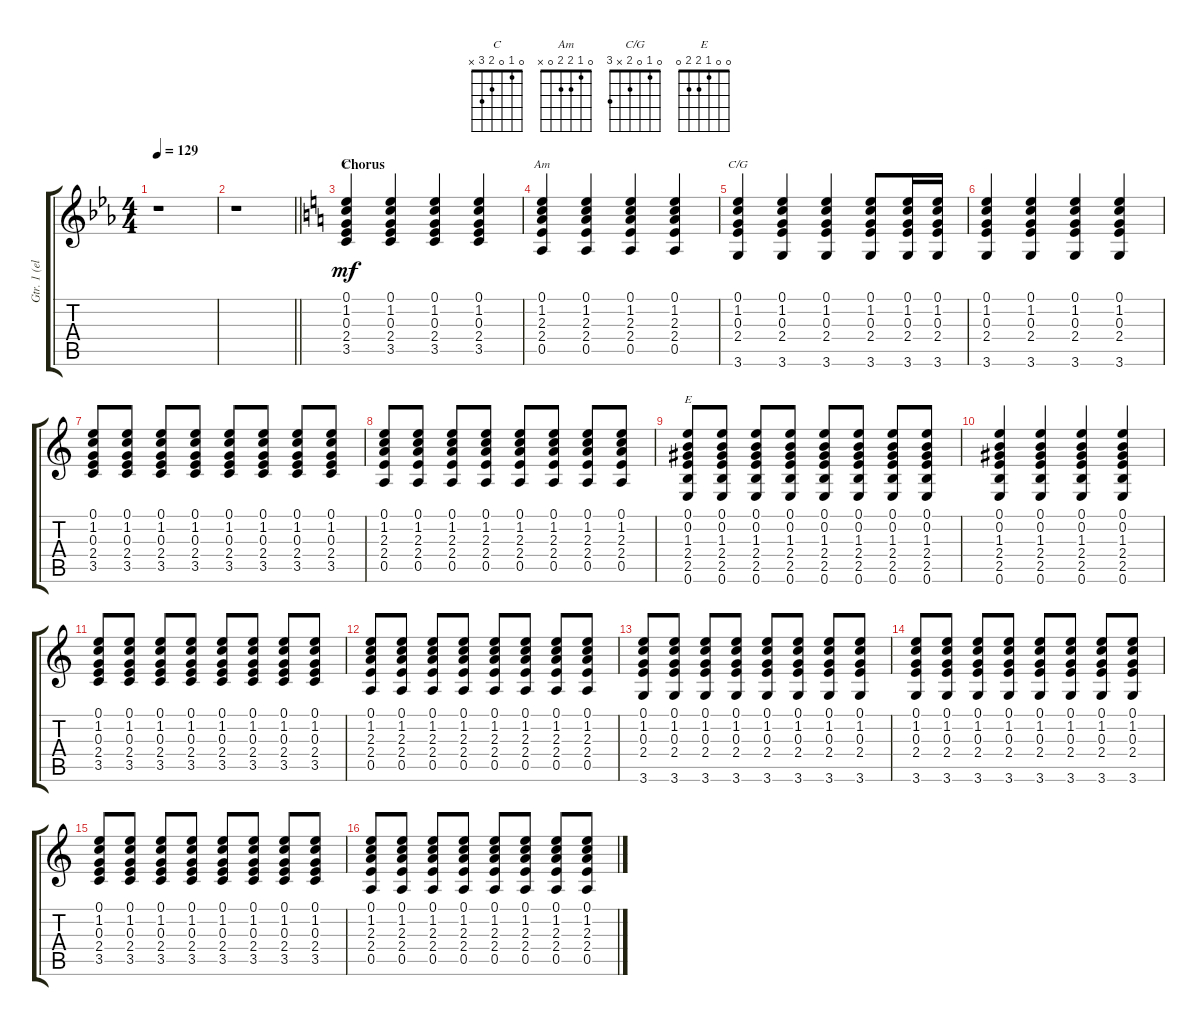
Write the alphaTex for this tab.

\track ("Gtr. 1 (elec.)" "Gtr. 1 (el") {instrument overdrivenguitar}
\staff {score tabs}
\tuning (E4 B3 G3 D3 A2 E2) {hide}
\chord ("C" 0 1 0 2 3 x)
\chord ("Am" 0 1 2 2 0 x)
\chord ("C/G" 0 1 0 2 x 3)
\chord ("E" 0 0 1 2 2 0)
\ts (4 4)
\tempo 129
\clef g2
\ks eb
r.1{dy mf} |
\barLineRight lightlight
r.1 |
\section ("" "Chorus")
\ks c
(0.1 1.2 0.3 2.4 3.5).4{ch "C"} (0.1 1.2 0.3 2.4 3.5).4 (0.1 1.2 0.3 2.4 3.5).4 (0.1 1.2 0.3 2.4 3.5).4 |
(0.1 1.2 2.3 2.4 0.5).4{ch "Am"} (0.1 1.2 2.3 2.4 0.5).4 (0.1 1.2 2.3 2.4 0.5).4 (0.1 1.2 2.3 2.4 0.5).4 |
(0.1 1.2 0.3 2.4 3.6).4{ch "C/G"} (0.1 1.2 0.3 2.4 3.6).4 (0.1 1.2 0.3 2.4 3.6).4 (0.1 1.2 0.3 2.4 3.6).8 (0.1 1.2 0.3 2.4 3.6).16 (0.1 1.2 0.3 2.4 3.6).16 |
(0.1 1.2 0.3 2.4 3.6).4 (0.1 1.2 0.3 2.4 3.6).4 (0.1 1.2 0.3 2.4 3.6).4 (0.1 1.2 0.3 2.4 3.6).4 |
(0.1 1.2 0.3 2.4 3.5).8 (0.1 1.2 0.3 2.4 3.5).8 (0.1 1.2 0.3 2.4 3.5).8 (0.1 1.2 0.3 2.4 3.5).8 (0.1 1.2 0.3 2.4 3.5).8 (0.1 1.2 0.3 2.4 3.5).8 (0.1 1.2 0.3 2.4 3.5).8 (0.1 1.2 0.3 2.4 3.5).8 |
(0.1 1.2 2.3 2.4 0.5).8 (0.1 1.2 2.3 2.4 0.5).8 (0.1 1.2 2.3 2.4 0.5).8 (0.1 1.2 2.3 2.4 0.5).8 (0.1 1.2 2.3 2.4 0.5).8 (0.1 1.2 2.3 2.4 0.5).8 (0.1 1.2 2.3 2.4 0.5).8 (0.1 1.2 2.3 2.4 0.5).8 |
(0.1 0.2 1.3 2.4 2.5 0.6).8{ch "E"} (0.1 0.2 1.3 2.4 2.5 0.6).8 (0.1 0.2 1.3 2.4 2.5 0.6).8 (0.1 0.2 1.3 2.4 2.5 0.6).8 (0.1 0.2 1.3 2.4 2.5 0.6).8 (0.1 0.2 1.3 2.4 2.5 0.6).8 (0.1 0.2 1.3 2.4 2.5 0.6).8 (0.1 0.2 1.3 2.4 2.5 0.6).8 |
(0.1 0.2 1.3 2.4 2.5 0.6).4 (0.1 0.2 1.3 2.4 2.5 0.6).4 (0.1 0.2 1.3 2.4 2.5 0.6).4 (0.1 0.2 1.3 2.4 2.5 0.6).4 |
(0.1 1.2 0.3 2.4 3.5).8 (0.1 1.2 0.3 2.4 3.5).8 (0.1 1.2 0.3 2.4 3.5).8 (0.1 1.2 0.3 2.4 3.5).8 (0.1 1.2 0.3 2.4 3.5).8 (0.1 1.2 0.3 2.4 3.5).8 (0.1 1.2 0.3 2.4 3.5).8 (0.1 1.2 0.3 2.4 3.5).8 |
(0.1 1.2 2.3 2.4 0.5).8 (0.1 1.2 2.3 2.4 0.5).8 (0.1 1.2 2.3 2.4 0.5).8 (0.1 1.2 2.3 2.4 0.5).8 (0.1 1.2 2.3 2.4 0.5).8 (0.1 1.2 2.3 2.4 0.5).8 (0.1 1.2 2.3 2.4 0.5).8 (0.1 1.2 2.3 2.4 0.5).8 |
(0.1 1.2 0.3 2.4 3.6).8 (0.1 1.2 0.3 2.4 3.6).8 (0.1 1.2 0.3 2.4 3.6).8 (0.1 1.2 0.3 2.4 3.6).8 (0.1 1.2 0.3 2.4 3.6).8 (0.1 1.2 0.3 2.4 3.6).8 (0.1 1.2 0.3 2.4 3.6).8 (0.1 1.2 0.3 2.4 3.6).8 |
(0.1 1.2 0.3 2.4 3.6).8 (0.1 1.2 0.3 2.4 3.6).8 (0.1 1.2 0.3 2.4 3.6).8 (0.1 1.2 0.3 2.4 3.6).8 (0.1 1.2 0.3 2.4 3.6).8 (0.1 1.2 0.3 2.4 3.6).8 (0.1 1.2 0.3 2.4 3.6).8 (0.1 1.2 0.3 2.4 3.6).8 |
(0.1 1.2 0.3 2.4 3.5).8 (0.1 1.2 0.3 2.4 3.5).8 (0.1 1.2 0.3 2.4 3.5).8 (0.1 1.2 0.3 2.4 3.5).8 (0.1 1.2 0.3 2.4 3.5).8 (0.1 1.2 0.3 2.4 3.5).8 (0.1 1.2 0.3 2.4 3.5).8 (0.1 1.2 0.3 2.4 3.5).8 |
(0.1 1.2 2.3 2.4 0.5).8 (0.1 1.2 2.3 2.4 0.5).8 (0.1 1.2 2.3 2.4 0.5).8 (0.1 1.2 2.3 2.4 0.5).8 (0.1 1.2 2.3 2.4 0.5).8 (0.1 1.2 2.3 2.4 0.5).8 (0.1 1.2 2.3 2.4 0.5).8 (0.1 1.2 2.3 2.4 0.5).8
